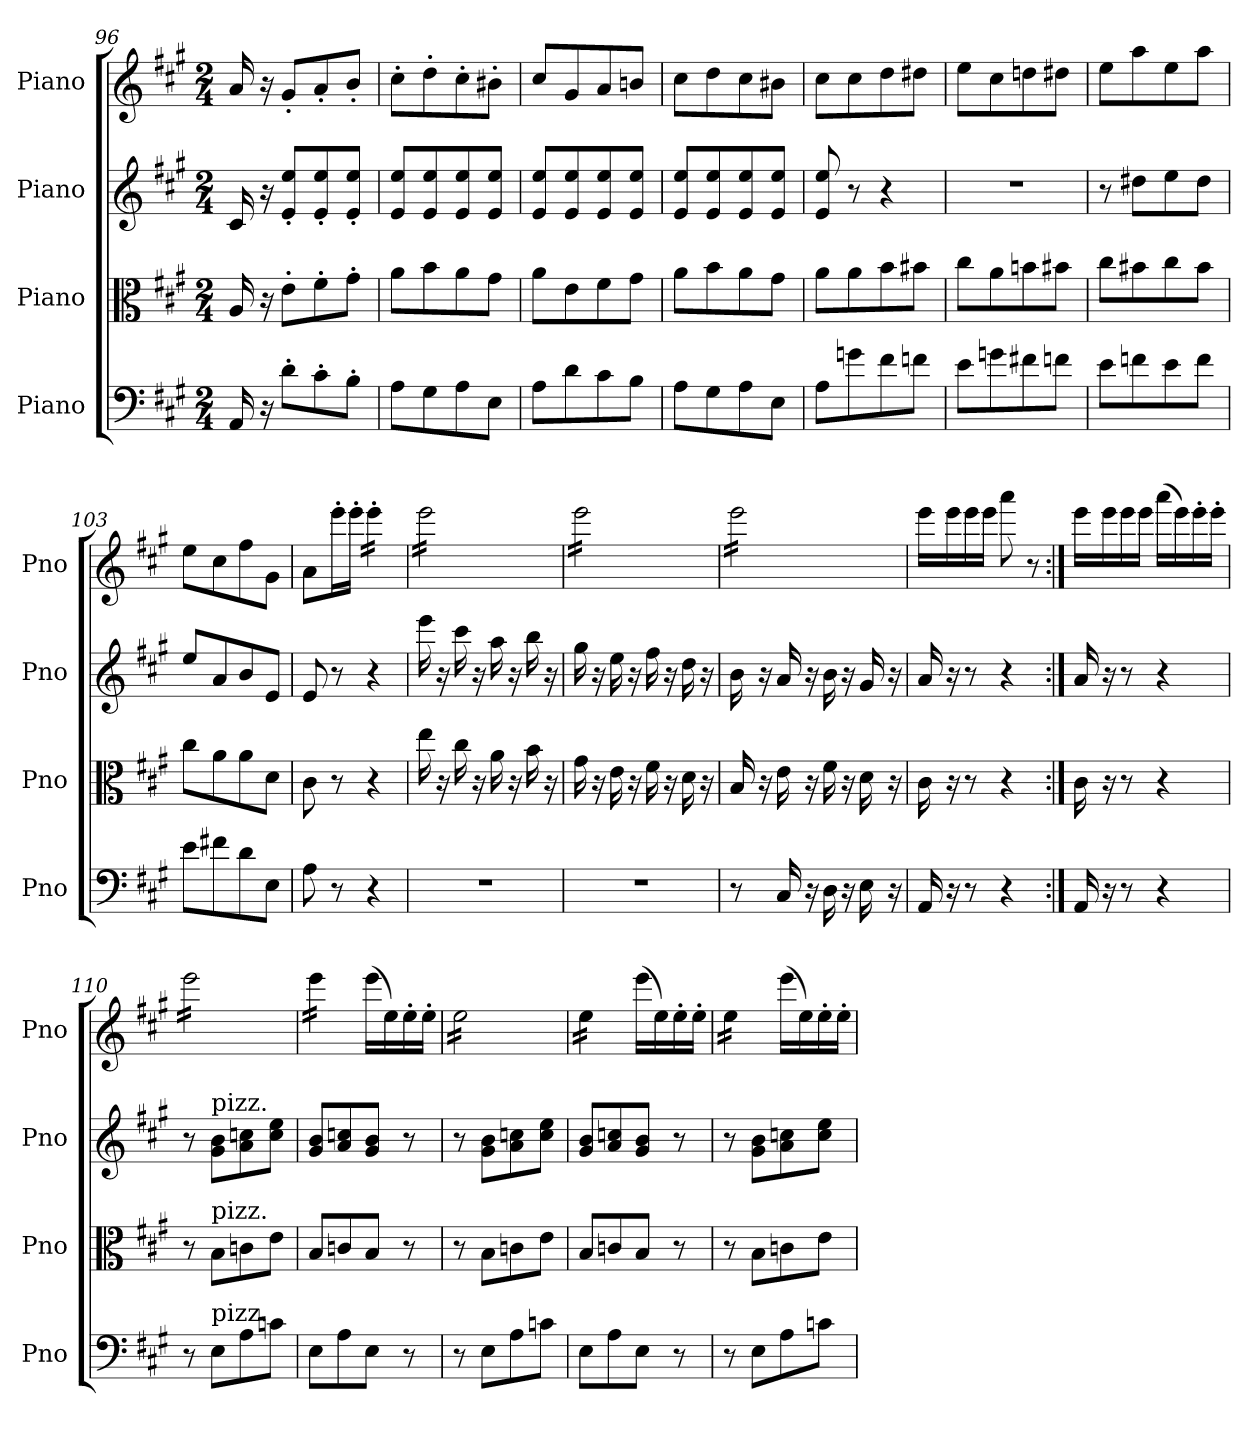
**kern	**kern	**kern	**kern
*part4	*part3	*part2	*part1
*staff4	*staff3	*staff2	*staff1
*I"Piano	*I"Piano	*I"Piano	*I"Piano
*I'Pno	*I'Pno	*I'Pno	*I'Pno
*clefF4	*clefC3	*clefG2	*clefG2
*k[f#c#g#]	*k[f#c#g#]	*k[f#c#g#]	*k[f#c#g#]
*M2/4	*M2/4	*M2/4	*M2/4
=96	=96	=96	=96
16AA/	16A/	16c#/	16a/
16r	16r	16r	16r
8d'\L	8e'\L	8e/' 8ee/'L	8g#'/L
8c#'\	8f#'\	8e/' 8ee/'	8a'/
8B'\J	8g#'\J	8e/' 8ee/'J	8b'/J
!!LO:LB:g=z
=97	=97	=97	=97
8A\L	8a\L	8e/ 8ee/L	8cc#'\L
8G#\	8b\	8e/ 8ee/	8dd'\
8A\	8a\	8e/ 8ee/	8cc#'\
8E\J	8g#\J	8e/ 8ee/J	8b#X'\J
=98	=98	=98	=98
8A\L	8a\L	8e/ 8ee/L	8cc#/L
8d\	8e\	8e/ 8ee/	8g#/
8c#\	8f#\	8e/ 8ee/	8a/
8B\J	8g#\J	8e/ 8ee/J	8bn/J
=99	=99	=99	=99
8A\L	8a\L	8e/ 8ee/L	8cc#\L
8G#\	8b\	8e/ 8ee/	8dd\
8A\	8a\	8e/ 8ee/	8cc#\
8E\J	8g#\J	8e/ 8ee/J	8b#X\J
=100	=100	=100	=100
8A\L	8a\L	8e/ 8ee/	8cc#\L
8gn\	8a\	8r	8cc#\
8f#\	8b\	4r	8dd\
8fn\J	8b#X\J	.	8dd#X\J
=101	=101	=101	=101
8e\L	8cc#\L	2r	8ee\L
8gn\	8a\	.	8cc#\
8f#X\	8bn\	.	8ddn\
8fn\J	8b#X\J	.	8dd#X\J
=102	=102	=102	=102
8e\L	8cc#\L	8r	8ee\L
8fn\	8b#X\	8dd#X\L	8aa\
8e\	8cc#\	8ee\	8ee\
8f\J	8b#\J	8dd#\J	8aa\J
=103	=103	=103	=103
8e\L	8cc#\L	8ee/L	8ee\L
8f#X\	8a\	8a/	8cc#\
8d\	8a\	8b/	8ff#\
8E\J	8d\J	8e/J	8g#\J
=104	=104	=104	=104
8A\	8c#\	8e/	8a\L
8r	8r	8r	16eee'\L
.	.	.	16eee'\JJ
*	*	*	*tremolo
4r	4r	4r	16eee'\LL
.	.	.	16eee'\
.	.	.	16eee'\
.	.	.	16eee'\JJ
=105	=105	=105	=105
2r	16ee\	16eee\	16eee\LL
.	16r	16r	16eee\
.	16cc#\	16ccc#\	16eee\
.	16r	16r	16eee\
.	16a\	16aa\	16eee\
.	16r	16r	16eee\
.	16b\	16bb\	16eee\
.	16r	16r	16eee\JJ
=106	=106	=106	=106
2r	16g#\	16gg#\	16eee\LL
.	16r	16r	16eee\
.	16e\	16ee\	16eee\
.	16r	16r	16eee\
.	16f#\	16ff#\	16eee\
.	16r	16r	16eee\
.	16d\	16dd\	16eee\
.	16r	16r	16eee\JJ
!!LO:LB:g=z
=107	=107	=107	=107
8r	16B/	16b\	16eee\LL
.	16r	16r	16eee\
16C#/	16e\	16a/	16eee\
16r	16r	16r	16eee\
16D\	16f#\	16b\	16eee\
16r	16r	16r	16eee\
16E\	16d\	16g#/	16eee\
16r	16r	16r	16eee\JJ
*	*	*	*Xtremolo
=108	=108	=108	=108
16AA/	16c#\	16a/	16eee\LL
16r	16r	16r	16eee\
8r	8r	8r	16eee\
.	.	.	16eee\JJ
4r	4r	4r	8aaa\
.	.	.	8r
=109:|!	=109:|!	=109:|!	=109:|!
16AA/	16c#\	16a/	16eee\LL
16r	16r	16r	16eee\
8r	8r	8r	16eee\
.	.	.	16eee\JJ
4r	4r	4r	(16aaa\LL
.	.	.	16eee\)
.	.	.	16eee'\
.	.	.	16eee'\JJ
=110	=110	=110	=110
*	*	*	*tremolo
8r	8r	8r	16eee\LL
.	.	.	16eee\
!	!	!LO:TX:a:t=pizz.	!
!	!LO:TX:a:t=pizz.	!	!
!LO:TX:a:t=pizz.	!	!	!
8E\L	8B\L	8g#\ 8b\L	16eee\
.	.	.	16eee\
8A\	8cn\	8a\ 8ccn\	16eee\
.	.	.	16eee\
8cn\J	8e\J	8cc\ 8ee\J	16eee\
.	.	.	16eee\JJ
=111	=111	=111	=111
8E\L	8B/L	8g#/ 8b/L	16eee\LL
.	.	.	16eee\
8A\	8cn/	8a/ 8ccn/	16eee\
.	.	.	16eee\JJ
*	*	*	*Xtremolo
8E\J	8B/J	8g#/ 8b/J	(16eee\LL
.	.	.	16ee\)
8r	8r	8r	16ee'\
.	.	.	16ee'\JJ
=112	=112	=112	=112
*	*	*	*tremolo
8r	8r	8r	16ee\LL
.	.	.	16ee\
8E\L	8B\L	8g#\ 8b\L	16ee\
.	.	.	16ee\
8A\	8cn\	8a\ 8ccn\	16ee\
.	.	.	16ee\
8cn\J	8e\J	8cc\ 8ee\J	16ee\
.	.	.	16ee\JJ
=113	=113	=113	=113
8E\L	8B/L	8g#/ 8b/L	16ee\LL
.	.	.	16ee\
8A\	8cn/	8a/ 8ccn/	16ee\
.	.	.	16ee\JJ
*	*	*	*Xtremolo
8E\J	8B/J	8g#/ 8b/J	(16eee\LL
.	.	.	16ee\)
8r	8r	8r	16ee'\
.	.	.	16ee'\JJ
=114	=114	=114	=114
*	*	*	*tremolo
8r	8r	8r	16ee\LL
.	.	.	16ee\
8E\L	8B\L	8g#\ 8b\L	16ee\
.	.	.	16ee\JJ
*	*	*	*Xtremolo
8A\	8cn\	8a\ 8ccn\	(16eee\LL
.	.	.	16ee\)
8cn\J	8e\J	8cc\ 8ee\J	16ee'\
.	.	.	16ee'\JJ
=	=	=	=
*-	*-	*-	*-
